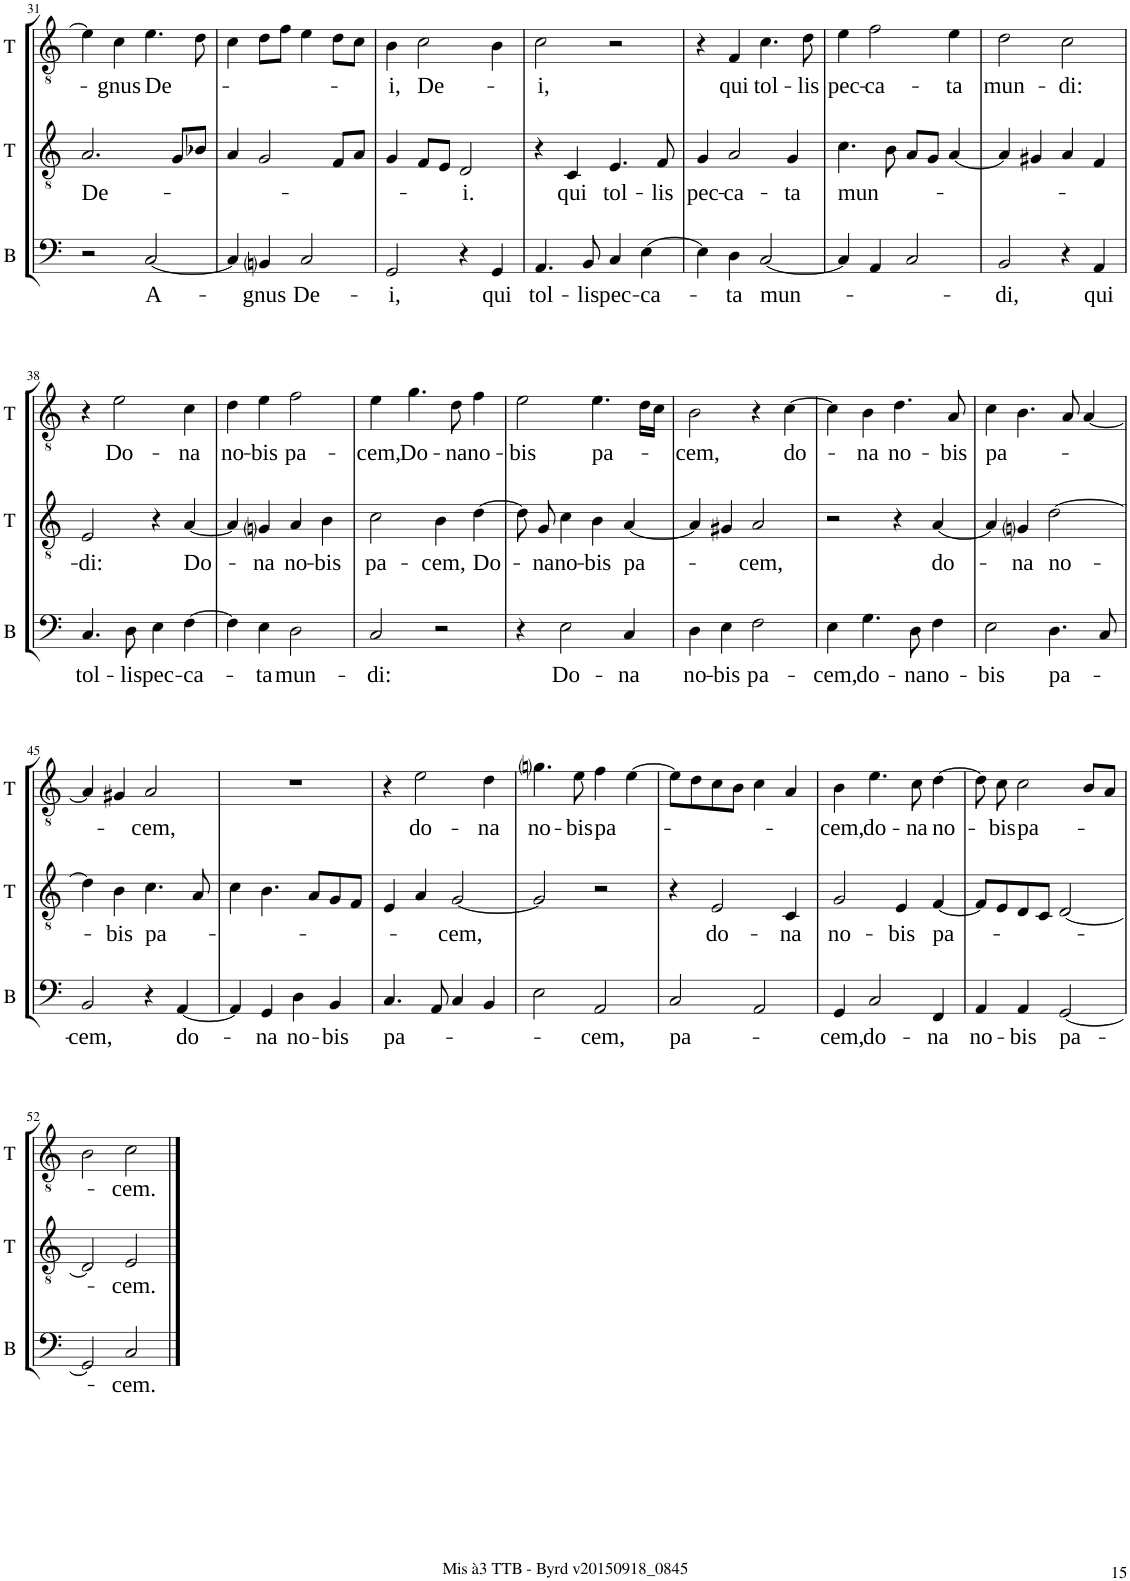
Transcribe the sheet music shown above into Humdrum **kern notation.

**kern	**text	**kern	**text	**kern	**text
*part3	*part3	*part2	*part2	*part1	*part1
*staff3	*staff3	*staff2	*staff2	*staff1	*staff1
*I"B	*	*I"T	*	*I"T	*
*I'B	*	*I'T	*	*I'T	*
!!LO:PB:g=z
*clefF4	*	*clefGv2	*	*clefGv2	*
*k[]	*	*k[]	*	*k[]	*
*M2/2	*	*M2/2	*	*M2/2	*
*met(c|)	*	*met(c|)	*	*met(c|)	*
=31	=31	=31	=31	=31	=31
!	!	!	!LO:LY:b	!	!
2r	.	2.A/	De-	4e\]	.
!	!	!	!	!	!LO:LY:b
.	.	.	.	4c\	-gnus
!	!LO:LY:b	!	!	!	!LO:LY:b
[2C/	A-	.	.	4.e\	De-
.	.	8G/L	.	.	.
.	.	8B-X/J	.	8d\	.
=32	=32	=32	=32	=32	=32
4C/]	.	4A/	.	4c\	.
!	!LO:LY:b	!	!	!	!
4BBni/	-gnus	2G/	.	8d\L	.
.	.	.	.	8f\J	.
!	!LO:LY:b	!	!	!	!
2C/	De-	.	.	4e\	.
.	.	8F/L	.	8d\L	.
.	.	8A/J	.	8c\J	.
=33	=33	=33	=33	=33	=33
!	!LO:LY:b	!	!	!	!LO:LY:b
2GG/	-i,	4G/	.	4B\	-i,
!	!	!	!	!	!LO:LY:b
.	.	8F/L	.	2c\	De-
.	.	8E/J	.	.	.
!	!	!	!LO:LY:b	!	!
4r	.	2D/	-i.	.	.
!	!LO:LY:b	!	!	!	!
4GG/	qui	.	.	4B\	.
=34	=34	=34	=34	=34	=34
!	!LO:LY:b	!	!	!	!LO:LY:b
4.AA/	tol-	4r	.	2c\	-i,
!	!	!	!LO:LY:b	!	!
.	.	4C/	qui	.	.
!	!LO:LY:b	!	!	!	!
8BB/	-lis	.	.	.	.
!	!LO:LY:b	!	!LO:LY:b	!	!
4C/	pec-	4.E/	tol-	2r	.
!	!LO:LY:b	!	!	!	!
[4E\	-ca-	.	.	.	.
!	!	!	!LO:LY:b	!	!
.	.	8F/	-lis	.	.
=35	=35	=35	=35	=35	=35
!	!	!	!LO:LY:b	!	!
4E\]	.	4G/	pec-	4r	.
!	!LO:LY:b	!	!LO:LY:b	!	!LO:LY:b
4D\	-ta	2A/	-ca-	4F/	qui
!	!LO:LY:b	!	!	!	!LO:LY:b
[2C/	mun-	.	.	4.c\	tol-
!	!	!	!LO:LY:b	!	!
.	.	4G/	-ta	.	.
!	!	!	!	!	!LO:LY:b
.	.	.	.	8d\	-lis
=36	=36	=36	=36	=36	=36
!	!	!	!LO:LY:b	!	!LO:LY:b
4C/]	.	4.c\	mun-	4e\	pec-
!	!	!	!	!	!LO:LY:b
4AA/	.	.	.	2f\	-ca-
.	.	8B\	.	.	.
2C/	.	8A/L	.	.	.
.	.	8G/J	.	.	.
!	!	!	!	!	!LO:LY:b
.	.	[4A/	.	4e\	-ta
=37	=37	=37	=37	=37	=37
!	!LO:LY:b	!	!	!	!LO:LY:b
2BB/	-di,	4A/]	.	2d\	mun-
.	.	4G#X/	.	.	.
!	!	!	!	!	!LO:LY:b
4r	.	4A/	.	2c\	-di:
!	!LO:LY:b	!	!	!	!
4AA/	qui	4F/	.	.	.
!!LO:LB:g=z
=38	=38	=38	=38	=38	=38
!	!LO:LY:b	!	!LO:LY:b	!	!
4.C/	tol-	2E/	-di:	4r	.
!	!	!	!	!	!LO:LY:b
.	.	.	.	2e\	Do-
!	!LO:LY:b	!	!	!	!
8D\	-lis	.	.	.	.
!	!LO:LY:b	!	!	!	!
4E\	pec-	4r	.	.	.
!	!LO:LY:b	!	!LO:LY:b	!	!LO:LY:b
[4F\	-ca-	[4A/	Do-	4c\	-na
=39	=39	=39	=39	=39	=39
!	!	!	!	!	!LO:LY:b
4F\]	.	4A/]	.	4d\	no-
!	!LO:LY:b	!	!LO:LY:b	!	!LO:LY:b
4E\	-ta	4Gni/	-na	4e\	-bis
!	!LO:LY:b	!	!LO:LY:b	!	!LO:LY:b
2D\	mun-	4A/	no-	2f\	pa-
!	!	!	!LO:LY:b	!	!
.	.	4B\	-bis	.	.
=40	=40	=40	=40	=40	=40
!	!LO:LY:b	!	!LO:LY:b	!	!LO:LY:b
2C/	-di:	2c\	pa-	4e\	-cem,
!	!	!	!	!	!LO:LY:b
.	.	.	.	4.g\	Do-
!	!	!	!LO:LY:b	!	!
2r	.	4B\	-cem,	.	.
!	!	!	!	!	!LO:LY:b
.	.	.	.	8d\	-na
!	!	!	!LO:LY:b	!	!LO:LY:b
.	.	[4d\	Do-	4f\	no-
=41	=41	=41	=41	=41	=41
!	!	!	!	!	!LO:LY:b
4r	.	8d\]	.	2e\	-bis
!	!	!	!LO:LY:b	!	!
.	.	8G/	-na	.	.
!	!LO:LY:b	!	!LO:LY:b	!	!
2E\	Do-	4c\	no-	.	.
!	!	!	!LO:LY:b	!	!LO:LY:b
.	.	4B\	-bis	4.e\	pa-
!	!LO:LY:b	!	!LO:LY:b	!	!
4C/	-na	[4A/	pa-	.	.
.	.	.	.	16d\LL	.
.	.	.	.	16c\JJ	.
=42	=42	=42	=42	=42	=42
!	!LO:LY:b	!	!	!	!LO:LY:b
4D\	no-	4A/]	.	2B\	-cem,
!	!LO:LY:b	!	!	!	!
4E\	-bis	4G#X/	.	.	.
!	!LO:LY:b	!	!LO:LY:b	!	!
2F\	pa-	2A/	-cem,	4r	.
!	!	!	!	!	!LO:LY:b
.	.	.	.	[4c\	do-
=43	=43	=43	=43	=43	=43
!	!LO:LY:b	!	!	!	!
4E\	-cem,	2r	.	4c\]	.
!	!LO:LY:b	!	!	!	!LO:LY:b
4.G\	do-	.	.	4B\	-na
!	!	!	!	!	!LO:LY:b
.	.	4r	.	4.d\	no-
!	!LO:LY:b	!	!	!	!
8D\	-na	.	.	.	.
!	!LO:LY:b	!	!LO:LY:b	!	!
4F\	no-	[4A/	do-	.	.
!	!	!	!	!	!LO:LY:b
.	.	.	.	8A/	-bis
=44	=44	=44	=44	=44	=44
!	!LO:LY:b	!	!	!	!LO:LY:b
2E\	-bis	4A/]	.	4c\	pa-
!	!	!	!LO:LY:b	!	!
.	.	4Gni/	-na	4.B\	.
!	!LO:LY:b	!	!LO:LY:b	!	!
4.D\	pa-	[2d\	no-	.	.
.	.	.	.	8A/	.
.	.	.	.	[4A/	.
8C/	.	.	.	.	.
!!LO:LB:g=z
=45	=45	=45	=45	=45	=45
!	!LO:LY:b	!	!	!	!
2BB/	-cem,	4d\]	.	4A/]	.
!	!	!	!LO:LY:b	!	!
.	.	4B\	-bis	4G#X/	.
!	!	!	!LO:LY:b	!	!LO:LY:b
4r	.	4.c\	pa-	2A/	-cem,
!	!LO:LY:b	!	!	!	!
[4AA/	do-	.	.	.	.
.	.	8A/	.	.	.
=46	=46	=46	=46	=46	=46
4AA/]	.	4c\	.	1r	.
!	!LO:LY:b	!	!	!	!
4GG/	-na	4.B\	.	.	.
!	!LO:LY:b	!	!	!	!
4D\	no-	.	.	.	.
.	.	8A/L	.	.	.
!	!LO:LY:b	!	!	!	!
4BB/	-bis	8G/	.	.	.
.	.	8F/J	.	.	.
=47	=47	=47	=47	=47	=47
!	!LO:LY:b	!	!	!	!
4.C/	pa-	4E/	.	4r	.
!	!	!	!	!	!LO:LY:b
.	.	4A/	.	2e\	do-
8AA/	.	.	.	.	.
!	!	!	!LO:LY:b	!	!
4C/	.	[2G/	-cem,	.	.
!	!	!	!	!	!LO:LY:b
4BB/	.	.	.	4d\	-na
=48	=48	=48	=48	=48	=48
!	!	!	!	!	!LO:LY:b
2E\	.	2G/]	.	4.gni\	no-
!	!	!	!	!	!LO:LY:b
.	.	.	.	8e\	-bis
!	!LO:LY:b	!	!	!	!LO:LY:b
2AA/	-cem,	2r	.	4f\	pa-
.	.	.	.	[4e\	.
=49	=49	=49	=49	=49	=49
!	!LO:LY:b	!	!	!	!
2C/	pa-	4r	.	8e\L]	.
.	.	.	.	8d\	.
!	!	!	!LO:LY:b	!	!
.	.	2E/	do-	8c\	.
.	.	.	.	8B\J	.
2AA/	.	.	.	4c\	.
!	!	!	!LO:LY:b	!	!
.	.	4C/	-na	4A/	.
=50	=50	=50	=50	=50	=50
!	!LO:LY:b	!	!LO:LY:b	!	!LO:LY:b
4GG/	-cem,	2G/	no-	4B\	-cem,
!	!LO:LY:b	!	!	!	!LO:LY:b
2C/	do-	.	.	4.e\	do-
!	!	!	!LO:LY:b	!	!
.	.	4E/	-bis	.	.
!	!	!	!	!	!LO:LY:b
.	.	.	.	8c\	-na
!	!LO:LY:b	!	!LO:LY:b	!	!LO:LY:b
4FF/	-na	[4F/	pa-	[4d\	no-
=51	=51	=51	=51	=51	=51
!	!LO:LY:b	!	!	!	!
4AA/	no-	8F/L]	.	8d\]	.
!	!	!	!	!	!LO:LY:b
.	.	8E/	.	8c\	-bis
!	!LO:LY:b	!	!	!	!LO:LY:b
4AA/	-bis	8D/	.	2c\	pa-
.	.	8C/J	.	.	.
!	!LO:LY:b	!	!	!	!
[2GG/	pa-	[2D/	.	.	.
.	.	.	.	8B/L	.
.	.	.	.	8A/J	.
!!LO:LB:g=z
=52	=52	=52	=52	=52	=52
2GG/]	.	2D/]	.	2B\	.
!	!LO:LY:b	!	!LO:LY:b	!	!LO:LY:b
2C/	-cem.	2E/	-cem.	2c\	-cem.
==	==	==	==	==	==
*-	*-	*-	*-	*-	*-
